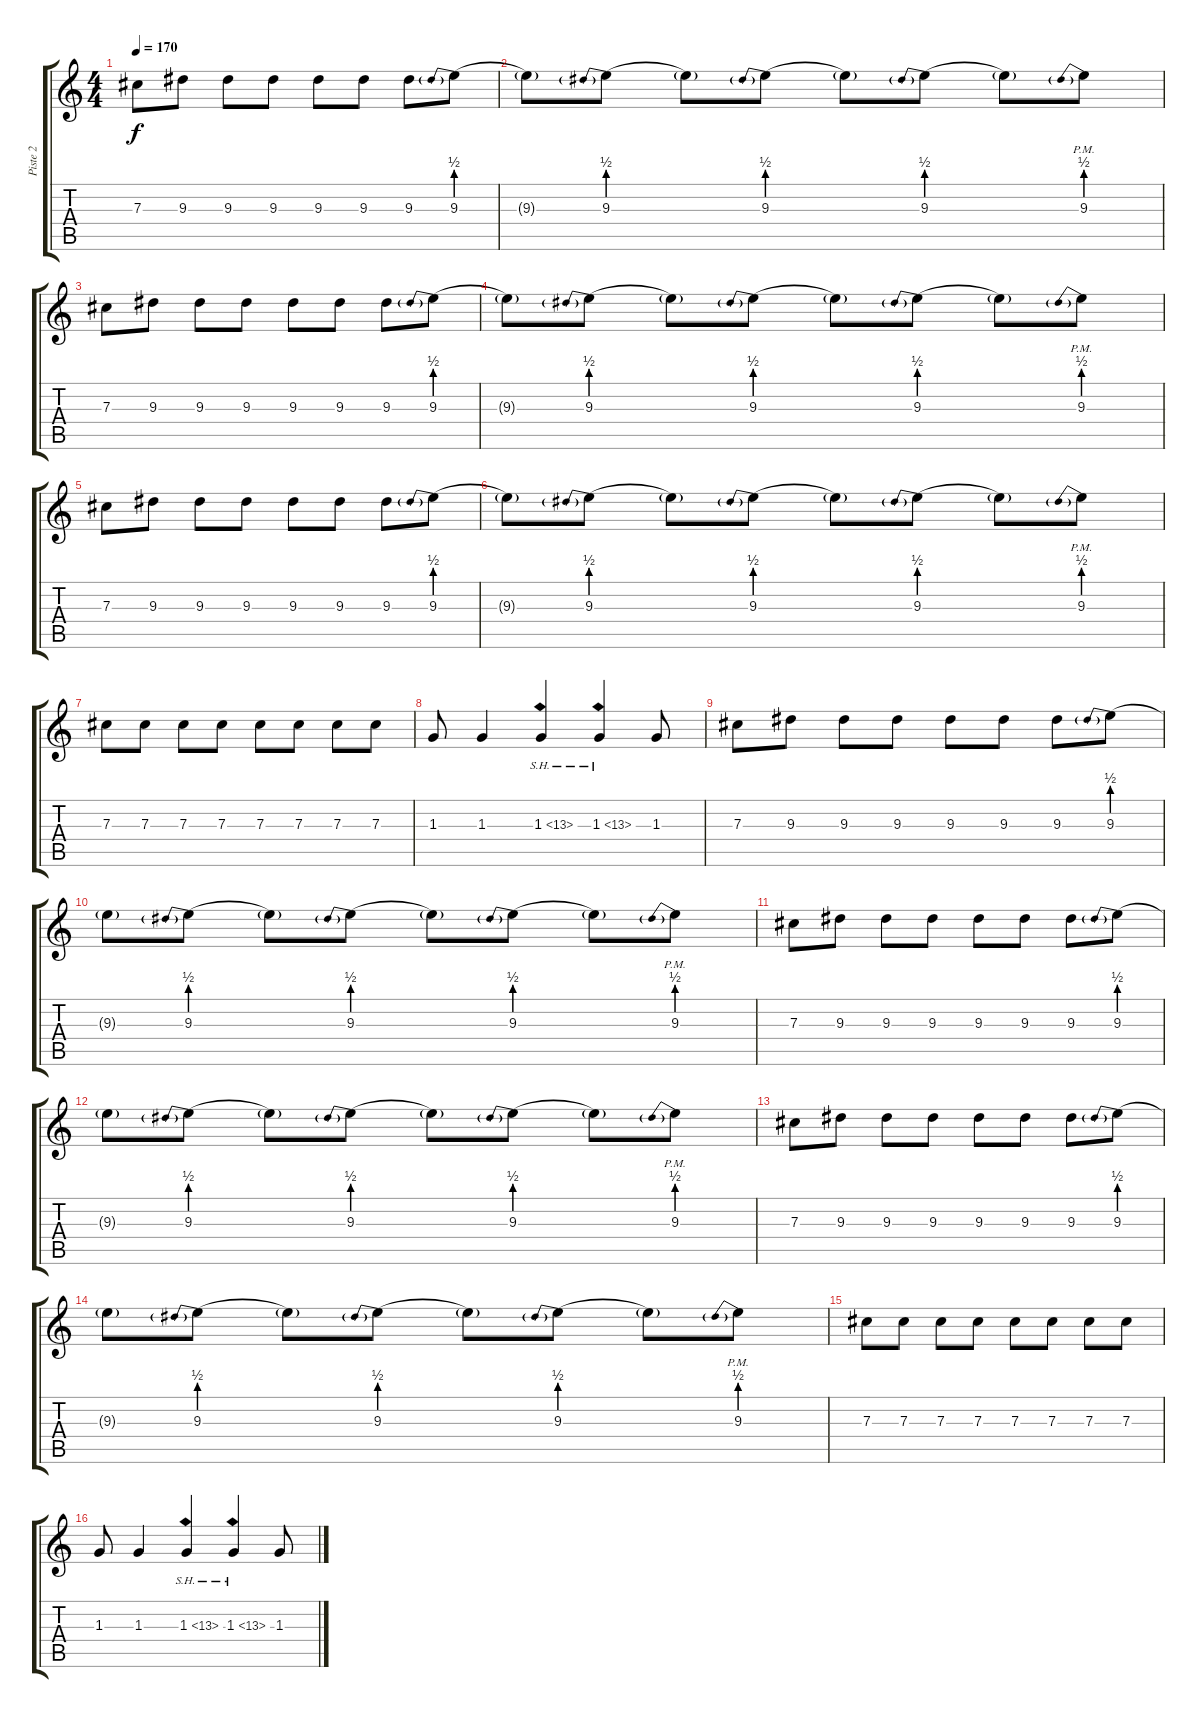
\track ("Piste 2" "Piste 2") {instrument overdrivenguitar}
\staff {score tabs}
\tuning (Eb4 Bb3 Gb3 Db3 Ab2 Db2) {hide}
\ts (4 4)
\tempo 170
\clef g2
\ks c
7.3.8{dy f} 9.3.8 9.3.8 9.3.8 9.3.8 9.3.8 9.3.8 9.3{be (prebend 0 2 60 2)}.8 |
9.3{t}.8 9.3{be (prebend 0 2 60 2)}.8 9.3{t}.8 9.3{be (prebend 0 2 60 2)}.8 9.3{t}.8 9.3{be (prebend 0 2 60 2)}.8 9.3{t}.8 9.3{be (prebend 0 2 60 2) pm}.8 |
7.3.8 9.3.8 9.3.8 9.3.8 9.3.8 9.3.8 9.3.8 9.3{be (prebend 0 2 60 2)}.8 |
9.3{t}.8 9.3{be (prebend 0 2 60 2)}.8 9.3{t}.8 9.3{be (prebend 0 2 60 2)}.8 9.3{t}.8 9.3{be (prebend 0 2 60 2)}.8 9.3{t}.8 9.3{be (prebend 0 2 60 2) pm}.8 |
7.3.8 9.3.8 9.3.8 9.3.8 9.3.8 9.3.8 9.3.8 9.3{be (prebend 0 2 60 2)}.8 |
9.3{t}.8 9.3{be (prebend 0 2 60 2)}.8 9.3{t}.8 9.3{be (prebend 0 2 60 2)}.8 9.3{t}.8 9.3{be (prebend 0 2 60 2)}.8 9.3{t}.8 9.3{be (prebend 0 2 60 2) pm}.8 |
7.3.8 7.3.8 7.3.8 7.3.8 7.3.8 7.3.8 7.3.8 7.3.8 |
1.3.8 1.3.4 1.3{sh 12}.4 1.3{sh 12}.4 1.3.8 |
7.3.8 9.3.8 9.3.8 9.3.8 9.3.8 9.3.8 9.3.8 9.3{be (prebend 0 2 60 2)}.8 |
9.3{t}.8 9.3{be (prebend 0 2 60 2)}.8 9.3{t}.8 9.3{be (prebend 0 2 60 2)}.8 9.3{t}.8 9.3{be (prebend 0 2 60 2)}.8 9.3{t}.8 9.3{be (prebend 0 2 60 2) pm}.8 |
7.3.8 9.3.8 9.3.8 9.3.8 9.3.8 9.3.8 9.3.8 9.3{be (prebend 0 2 60 2)}.8 |
9.3{t}.8 9.3{be (prebend 0 2 60 2)}.8 9.3{t}.8 9.3{be (prebend 0 2 60 2)}.8 9.3{t}.8 9.3{be (prebend 0 2 60 2)}.8 9.3{t}.8 9.3{be (prebend 0 2 60 2) pm}.8 |
7.3.8 9.3.8 9.3.8 9.3.8 9.3.8 9.3.8 9.3.8 9.3{be (prebend 0 2 60 2)}.8 |
9.3{t}.8 9.3{be (prebend 0 2 60 2)}.8 9.3{t}.8 9.3{be (prebend 0 2 60 2)}.8 9.3{t}.8 9.3{be (prebend 0 2 60 2)}.8 9.3{t}.8 9.3{be (prebend 0 2 60 2) pm}.8 |
7.3.8 7.3.8 7.3.8 7.3.8 7.3.8 7.3.8 7.3.8 7.3.8 |
1.3.8 1.3.4 1.3{sh 12}.4 1.3{sh 12}.4 1.3.8
